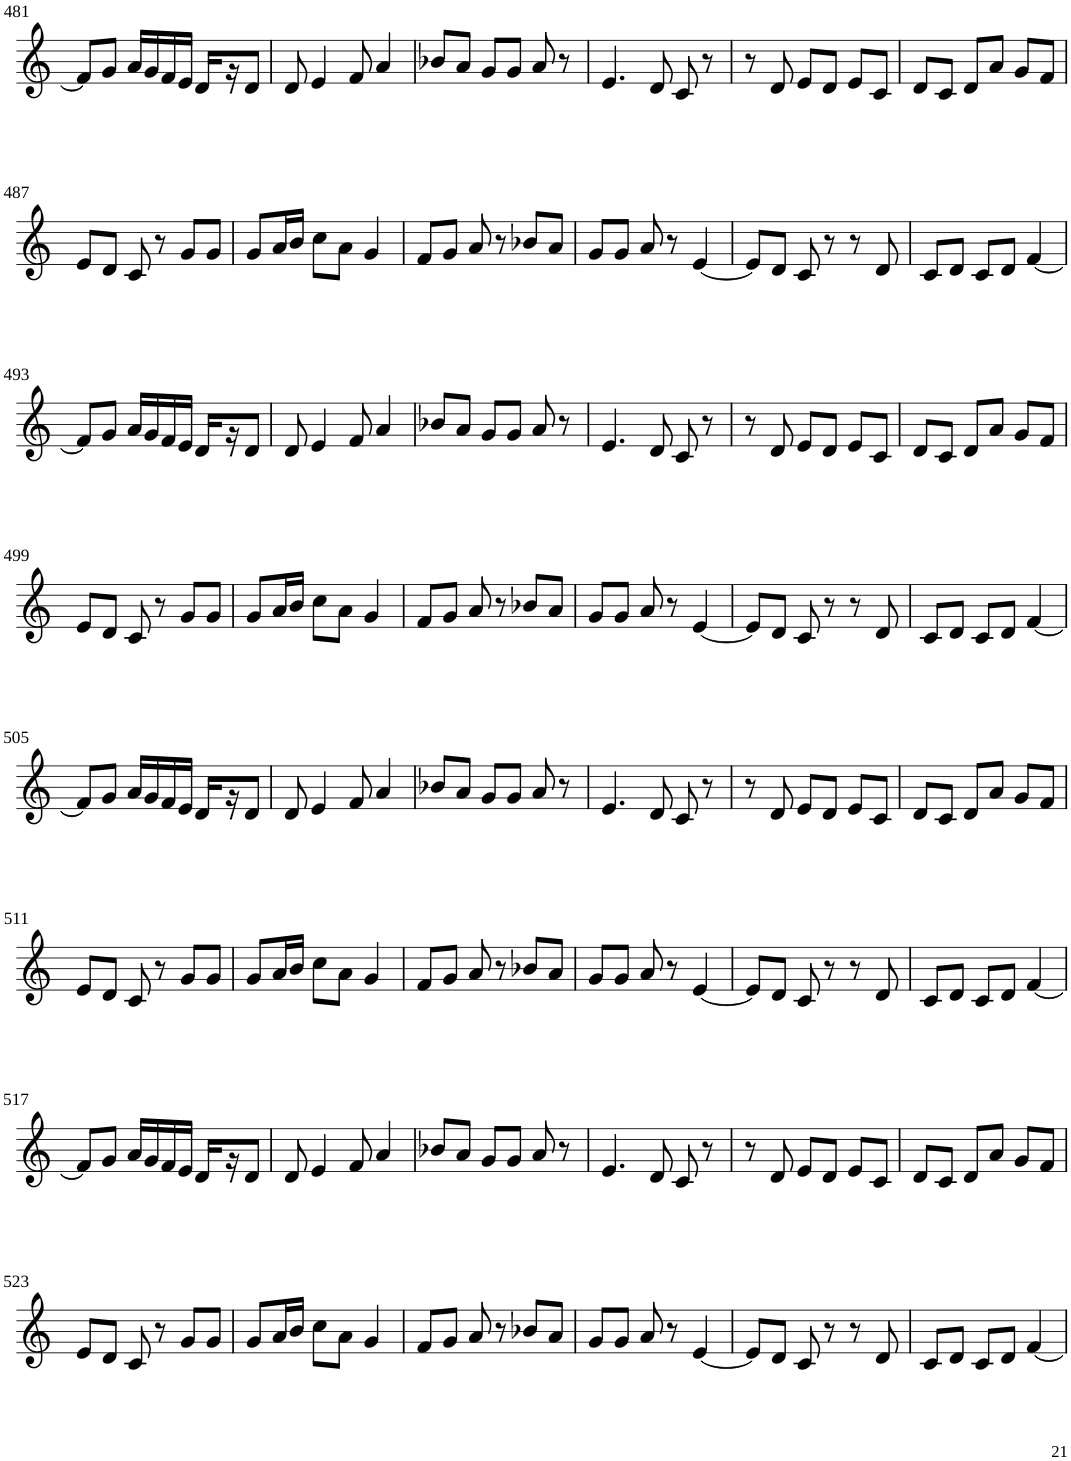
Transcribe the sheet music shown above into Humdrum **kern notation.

**kern
*part1
*staff1
*I"Violin
!!LO:PB:g=z
*clefG2
*k[]
*M3/4
=481
8f/L]
8g/J
16a/LL
16g/
16f/
16e/JJ
16d/LL
16r
8d/J
=482
8d/
4e/
8f/
4a/
=483
8b-X/L
8a/J
8g/L
8g/J
8a/
8r
=484
4.e/
8d/
8c/
8r
=485
8r
8d/
8e/L
8d/J
8e/L
8c/J
=486
8d/L
8c/J
8d/L
8a/J
8g/L
8f/J
!!LO:LB:g=z
=487
8e/L
8d/J
8c/
8r
8g/L
8g/J
=488
8g/L
16a/L
16b/JJ
8cc\L
8a\J
4g/
=489
8f/L
8g/J
8a/
8r
8b-X/L
8a/J
=490
8g/L
8g/J
8a/
8r
[4e/
=491
8e/L]
8d/J
8c/
8r
8r
8d/
=492
8c/L
8d/J
8c/L
8d/J
[4f/
!!LO:LB:g=z
=493
8f/L]
8g/J
16a/LL
16g/
16f/
16e/JJ
16d/LL
16r
8d/J
=494
8d/
4e/
8f/
4a/
=495
8b-X/L
8a/J
8g/L
8g/J
8a/
8r
=496
4.e/
8d/
8c/
8r
=497
8r
8d/
8e/L
8d/J
8e/L
8c/J
=498
8d/L
8c/J
8d/L
8a/J
8g/L
8f/J
!!LO:LB:g=z
=499
8e/L
8d/J
8c/
8r
8g/L
8g/J
=500
8g/L
16a/L
16b/JJ
8cc\L
8a\J
4g/
=501
8f/L
8g/J
8a/
8r
8b-X/L
8a/J
=502
8g/L
8g/J
8a/
8r
[4e/
=503
8e/L]
8d/J
8c/
8r
8r
8d/
=504
8c/L
8d/J
8c/L
8d/J
[4f/
!!LO:LB:g=z
=505
8f/L]
8g/J
16a/LL
16g/
16f/
16e/JJ
16d/LL
16r
8d/J
=506
8d/
4e/
8f/
4a/
=507
8b-X/L
8a/J
8g/L
8g/J
8a/
8r
=508
4.e/
8d/
8c/
8r
=509
8r
8d/
8e/L
8d/J
8e/L
8c/J
=510
8d/L
8c/J
8d/L
8a/J
8g/L
8f/J
!!LO:LB:g=z
=511
8e/L
8d/J
8c/
8r
8g/L
8g/J
=512
8g/L
16a/L
16b/JJ
8cc\L
8a\J
4g/
=513
8f/L
8g/J
8a/
8r
8b-X/L
8a/J
=514
8g/L
8g/J
8a/
8r
[4e/
=515
8e/L]
8d/J
8c/
8r
8r
8d/
=516
8c/L
8d/J
8c/L
8d/J
[4f/
!!LO:LB:g=z
=517
8f/L]
8g/J
16a/LL
16g/
16f/
16e/JJ
16d/LL
16r
8d/J
=518
8d/
4e/
8f/
4a/
=519
8b-X/L
8a/J
8g/L
8g/J
8a/
8r
=520
4.e/
8d/
8c/
8r
=521
8r
8d/
8e/L
8d/J
8e/L
8c/J
=522
8d/L
8c/J
8d/L
8a/J
8g/L
8f/J
!!LO:LB:g=z
=523
8e/L
8d/J
8c/
8r
8g/L
8g/J
=524
8g/L
16a/L
16b/JJ
8cc\L
8a\J
4g/
=525
8f/L
8g/J
8a/
8r
8b-X/L
8a/J
=526
8g/L
8g/J
8a/
8r
[4e/
=527
8e/L]
8d/J
8c/
8r
8r
8d/
=528
8c/L
8d/J
8c/L
8d/J
[4f/
=
*-
